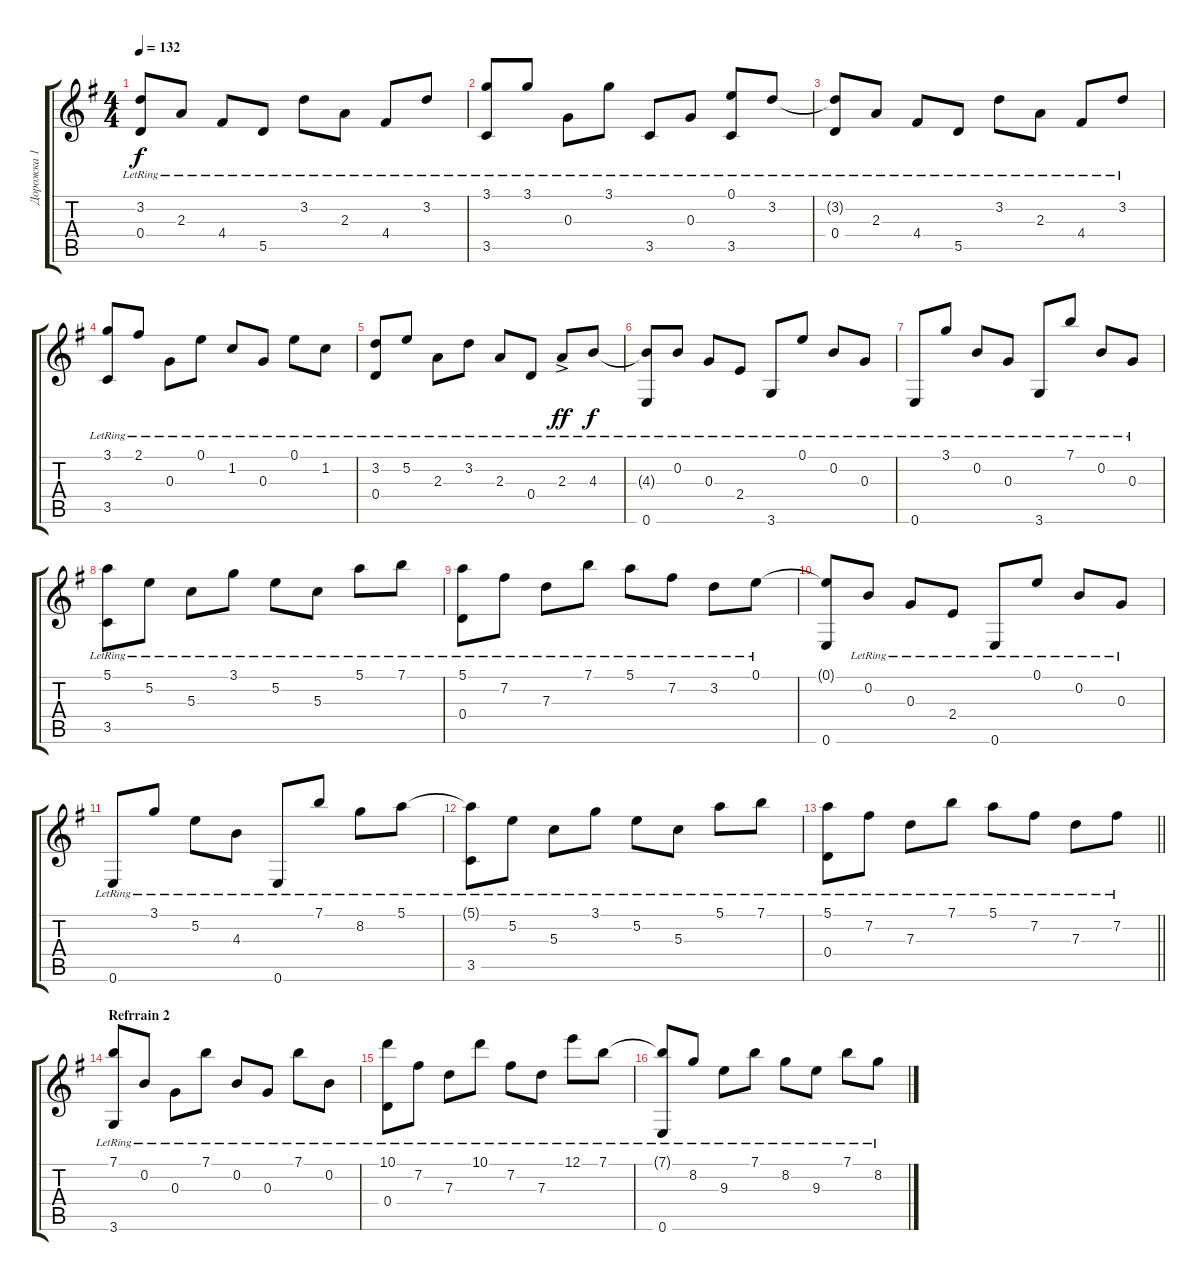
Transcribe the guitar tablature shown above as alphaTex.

\track ("Дорожка 1" "Дорожка 1") {instrument acousticguitarsteel}
\staff {score tabs}
\tuning (E4 B3 G3 D3 A2 E2) {hide}
\ts (4 4)
\tempo 132
\clef g2
\ks eminor
(3.2{t} 0.4{lr}).8{dy f} 2.3{lr}.8 4.4{lr}.8 5.5{lr}.8 3.2{lr}.8 2.3{lr}.8 4.4{lr}.8 3.2{lr}.8 |
(3.1{lr} 3.5{lr}).8 3.1{lr}.8 0.3{lr}.8 3.1{lr}.8 3.5{lr}.8 0.3{lr}.8 (0.1 3.5{lr}).8 3.2{lr}.8 |
(3.2{t} 0.4{lr}).8 2.3{lr}.8 4.4{lr}.8 5.5{lr}.8 3.2{lr}.8 2.3{lr}.8 4.4{lr}.8 3.2{lr}.8 |
(3.1 3.5{lr}).8 2.1{lr}.8 0.3{lr}.8 0.1{lr}.8 1.2{lr}.8 0.3{lr}.8 0.1{lr}.8 1.2{lr}.8 |
(3.2 0.4{lr}).8 5.2{lr}.8 2.3{lr}.8 3.2{lr}.8 2.3{lr}.8 0.4{lr}.8 2.3{ac lr}.8{dy ff} 4.3{lr}.8{dy f} |
(4.3{t} 0.6{lr}).8 0.2{lr}.8 0.3{lr}.8 2.4{lr}.8 3.6{lr}.8 0.1{lr}.8 0.2{lr}.8 0.3{lr}.8 |
0.6{lr}.8 3.1{lr}.8 0.2{lr}.8 0.3{lr}.8 3.6{lr}.8 7.1{lr}.8 0.2{lr}.8 0.3{lr}.8 |
(5.1{lr} 3.5{lr}).8 5.2{lr}.8 5.3{lr}.8 3.1{lr}.8 5.2{lr}.8 5.3{lr}.8 5.1{lr}.8 7.1{lr}.8 |
(5.1{lr} 0.4{lr}).8 7.2{lr}.8 7.3{lr}.8 7.1{lr}.8 5.1{lr}.8 7.2{lr}.8 3.2{lr}.8 0.1{lr}.8 |
(0.1{t} 0.6).8 0.2{lr}.8 0.3{lr}.8 2.4{lr}.8 0.6{lr}.8 0.1{lr}.8 0.2{lr}.8 0.3{lr}.8 |
0.6{lr}.8 3.1{lr}.8 5.2{lr}.8 4.3{lr}.8 0.6{lr}.8 7.1{lr}.8 8.2{lr}.8 5.1{lr}.8 |
(5.1{t} 3.5{lr}).8 5.2{lr}.8 5.3{lr}.8 3.1{lr}.8 5.2{lr}.8 5.3{lr}.8 5.1{lr}.8 7.1{lr}.8 |
\barLineRight lightlight
(5.1{lr} 0.4{lr}).8 7.2{lr}.8 7.3{lr}.8 7.1{lr}.8 5.1{lr}.8 7.2{lr}.8 7.3{lr}.8 7.2{lr}.8 |
\section ("" "Refrrain 2")
(7.1{lr} 3.6{lr}).8 0.2{lr}.8 0.3{lr}.8 7.1{lr}.8 0.2{lr}.8 0.3{lr}.8 7.1{lr}.8 0.2{lr}.8 |
(10.1{lr} 0.4{lr}).8 7.2{lr}.8 7.3{lr}.8 10.1{lr}.8 7.2{lr}.8 7.3{lr}.8 12.1{lr}.8 7.1{lr}.8 |
(7.1{t} 0.6{lr}).8 8.2{lr}.8 9.3{lr}.8 7.1{lr}.8 8.2{lr}.8 9.3{lr}.8 7.1{lr}.8 8.2{lr}.8
